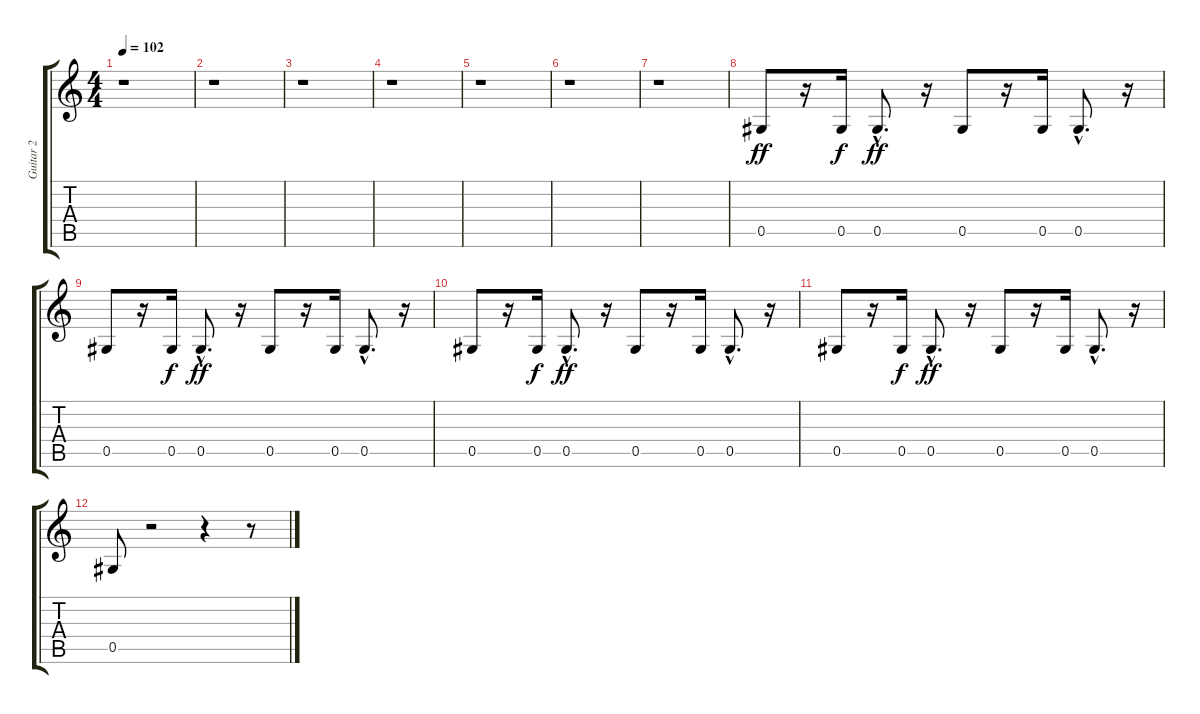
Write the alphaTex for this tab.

\track ("Guitar 2" "Guitar 2") {instrument electricguitarmuted}
\staff {score tabs}
\tuning (Eb4 Bb3 Gb3 Db3 Ab2 Eb2) {hide}
\ts (4 4)
\tempo 102
\clef g2
\ks c
r.1{dy ff} |
r.1 |
r.1 |
r.1 |
r.1 |
r.1 |
r.1 |
0.5.8 r.16 0.5.16{dy f} 0.5{hac}.8{d dy ff} r.16 0.5.8 r.16 0.5.16 0.5{hac}.8{d} r.16 |
0.5.8 r.16 0.5.16{dy f} 0.5{hac}.8{d dy ff} r.16 0.5.8 r.16 0.5.16 0.5{hac}.8{d} r.16 |
0.5.8 r.16 0.5.16{dy f} 0.5{hac}.8{d dy ff} r.16 0.5.8 r.16 0.5.16 0.5{hac}.8{d} r.16 |
0.5.8 r.16 0.5.16{dy f} 0.5{hac}.8{d dy ff} r.16 0.5.8 r.16 0.5.16 0.5{hac}.8{d} r.16 |
0.5.8 r.2 r.4 r.8
